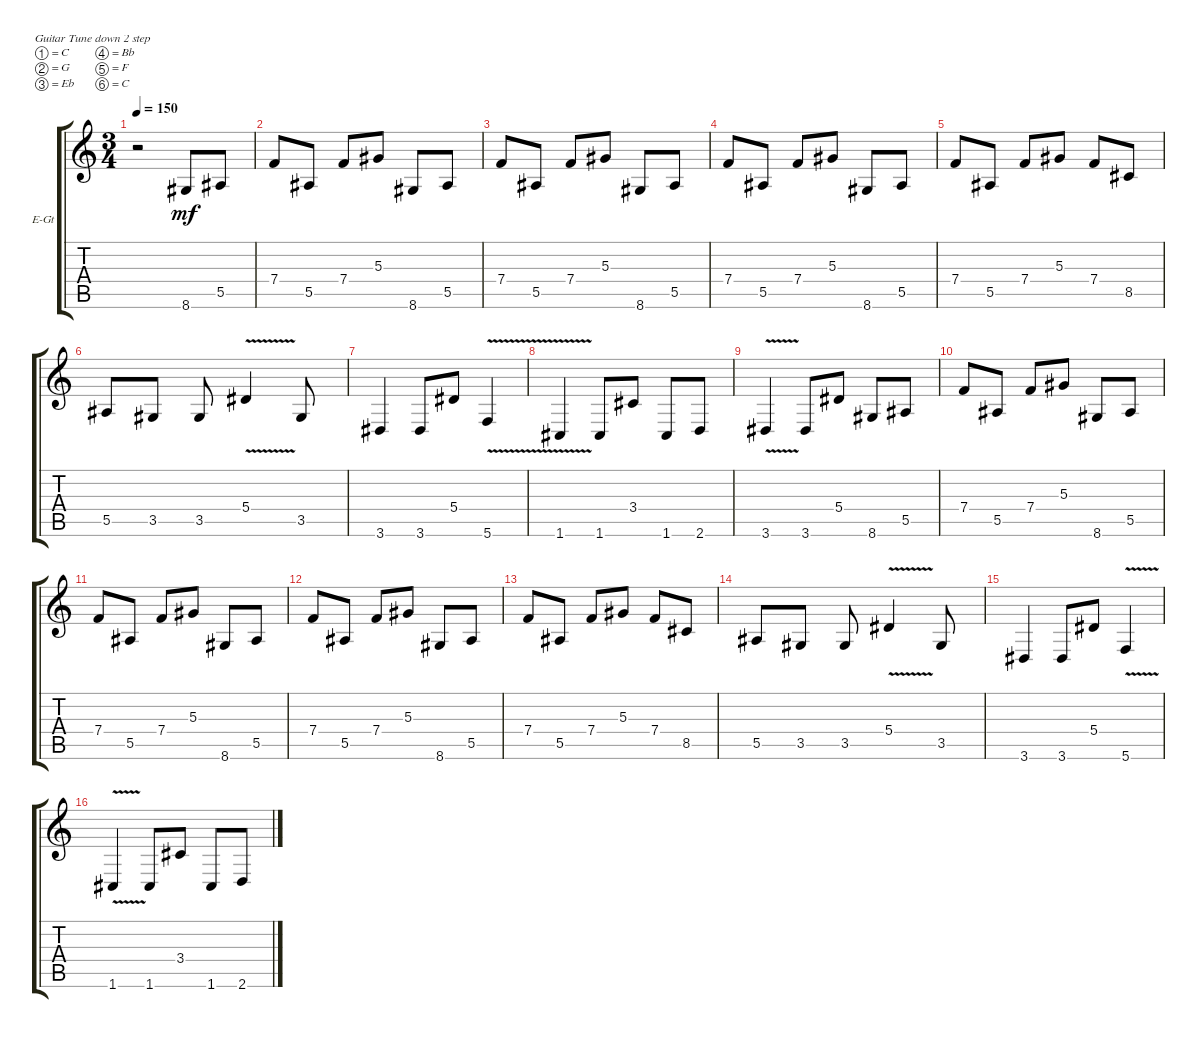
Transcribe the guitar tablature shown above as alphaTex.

\defaultSystemsLayout 4
\bracketExtendMode groupsimilarinstruments
\firstSystemTrackNameOrientation horizontal
\otherSystemsTrackNameOrientation horizontal
\track ("Electric Guitar" "E-Gt") {instrument overdrivenguitar}
\staff {score tabs}
\tuning (C4 G3 Eb3 Bb2 F2 C2)
\ts (3 4)
\tempo 150
\clef g2
\ks c
r.2{dy mf instrument overdrivenguitar} 8.6.8 5.5.8 |
7.4.8 5.5.8 7.4.8 5.3.8 8.6.8 5.5.8 |
7.4.8 5.5.8 7.4.8 5.3.8 8.6.8 5.5.8 |
7.4.8 5.5.8 7.4.8 5.3.8 8.6.8 5.5.8 |
7.4.8 5.5.8 7.4.8 5.3.8 7.4.8 8.5.8 |
5.5.8 3.5.8 3.5.8 5.4{v}.4 3.5.8 |
3.6.4 3.6.8 5.4.8 5.6{v}.4 |
1.6{v}.4 1.6.8 3.4.8 1.6.8 2.6.8 |
3.6{v}.4 3.6.8 5.4.8 8.6.8 5.5.8 |
7.4.8 5.5.8 7.4.8 5.3.8 8.6.8 5.5.8 |
7.4.8 5.5.8 7.4.8 5.3.8 8.6.8 5.5.8 |
7.4.8 5.5.8 7.4.8 5.3.8 8.6.8 5.5.8 |
7.4.8 5.5.8 7.4.8 5.3.8 7.4.8 8.5.8 |
5.5.8 3.5.8 3.5.8 5.4{v}.4 3.5.8 |
3.6.4 3.6.8 5.4.8 5.6{v}.4 |
1.6{v}.4 1.6.8 3.4.8 1.6.8 2.6.8
